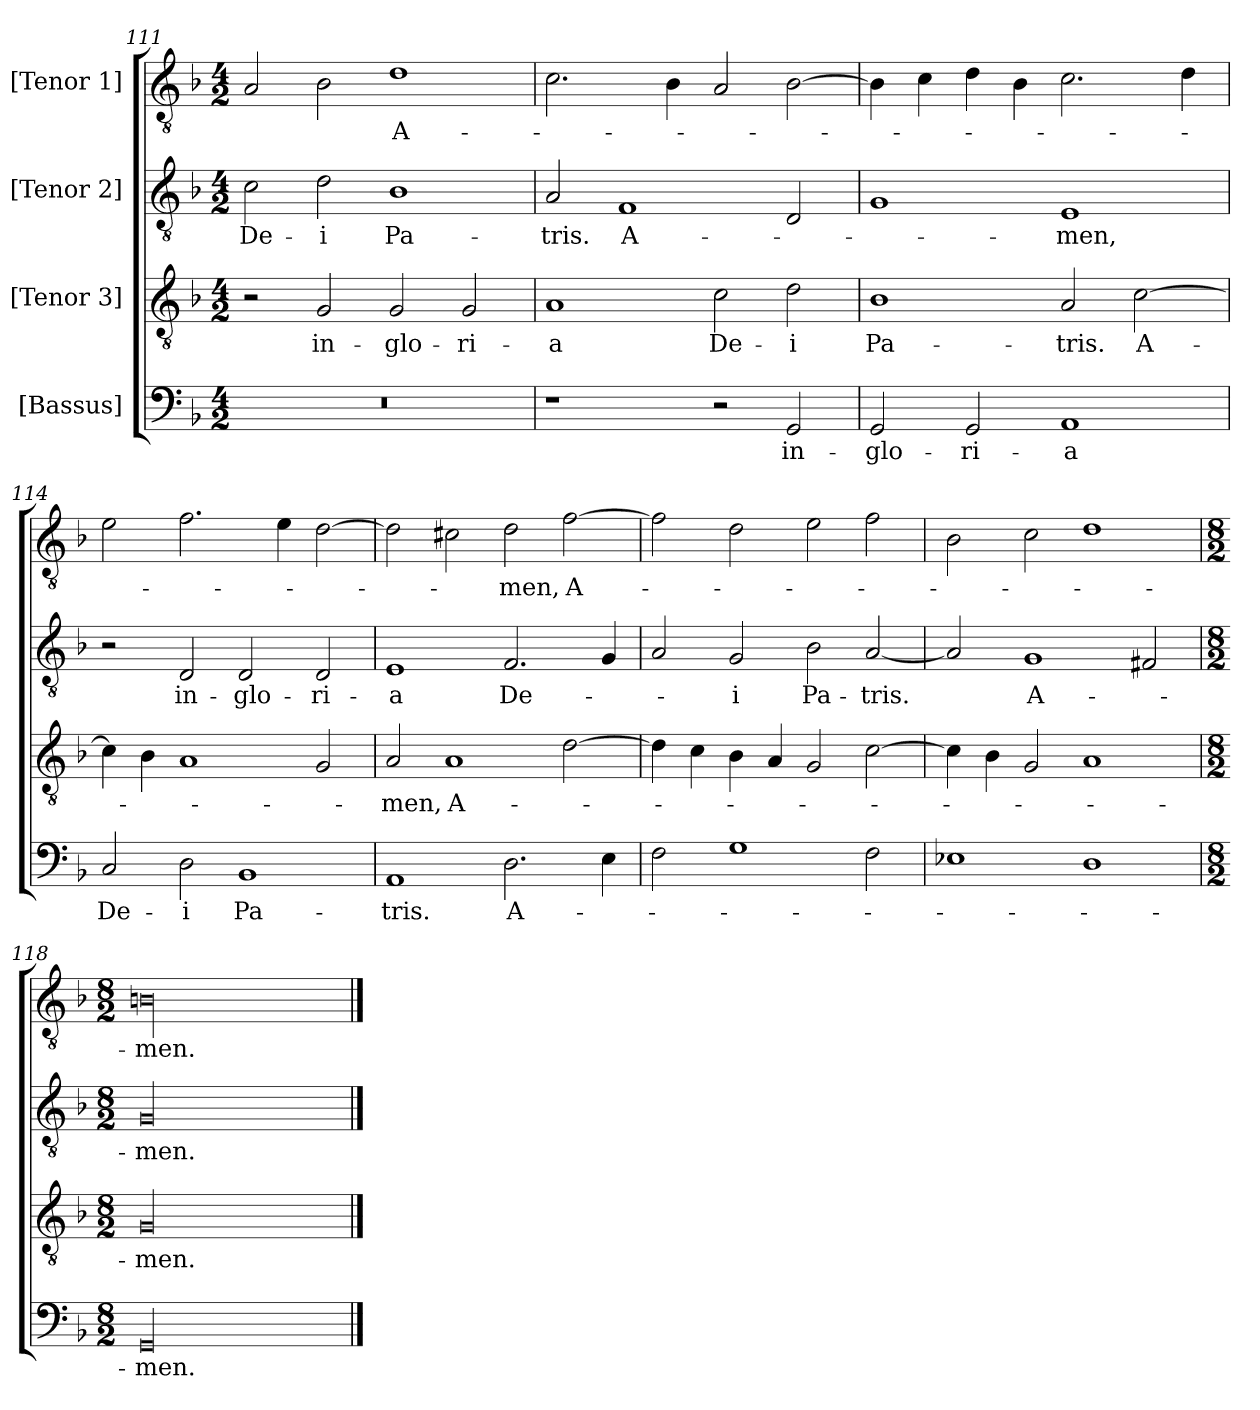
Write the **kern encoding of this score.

**kern	**text	**kern	**text	**kern	**text	**kern	**text
*part4	*part4	*part3	*part3	*part2	*part2	*part1	*part1
*staff4	*staff4	*staff3	*staff3	*staff2	*staff2	*staff1	*staff1
*I"[Bassus]	*	*I"[Tenor 3]	*	*I"[Tenor 2]	*	*I"[Tenor 1]	*
*clefF4	*	*clefGv2	*	*clefGv2	*	*clefGv2	*
*k[b-]	*	*k[b-]	*	*k[b-]	*	*k[b-]	*
*M4/2	*	*M4/2	*	*M4/2	*	*M4/2	*
=111	=111	=111	=111	=111	=111	=111	=111
0r	.	2r	.	2c\	De-	2A/	.
.	.	2G/	in-	2d\	-i	2B-\	.
.	.	2G/	glo-	1B-\	Pa-	1d\	A-
.	.	2G/	-ri-	.	.	.	.
=112	=112	=112	=112	=112	=112	=112	=112
1r	.	1A/	-a	2A/	-tris.	2.c\	.
.	.	.	.	1F/	A-	.	.
.	.	.	.	.	.	4B-\	.
2r	.	2c\	De-	.	.	2A/	.
2GG/	in-	2d\	-i	2D/	.	[2B-\	.
=113	=113	=113	=113	=113	=113	=113	=113
2GG/	glo-	1B-\	Pa-	1G/	.	4B-\]	.
.	.	.	.	.	.	4c\	.
2GG/	-ri-	.	.	.	.	4d\	.
.	.	.	.	.	.	4B-\	.
1AA/	-a	2A/	-tris.	1E/	-men,	2.c\	.
.	.	[2c\	A-	.	.	.	.
.	.	.	.	.	.	4d\	.
=114	=114	=114	=114	=114	=114	=114	=114
2C/	De-	4c\]	.	2r	.	2e\	.
.	.	4B-\	.	.	.	.	.
2D\	-i	1A/	.	2D/	in-	2.f\	.
1BB-/	Pa-	.	.	2D/	glo-	.	.
.	.	.	.	.	.	4e\	.
.	.	2G/	.	2D/	-ri-	[2d\	.
=115	=115	=115	=115	=115	=115	=115	=115
1AA/	-tris.	2A/	-men,	1E/	-a	2d\]	.
.	.	1A/	A-	.	.	2c#X\	.
2.D\	A-	.	.	2.F/	De-	2d\	-men,
.	.	[2d\	.	.	.	[2f\	A-
4E\	.	.	.	4G/	.	.	.
=116	=116	=116	=116	=116	=116	=116	=116
2F\	.	4d\]	.	2A/	.	2f\]	.
.	.	4c\	.	.	.	.	.
1G\	.	4B-\	.	2G/	-i	2d\	.
.	.	4A/	.	.	.	.	.
.	.	2G/	.	2B-\	Pa-	2e\	.
2F\	.	[2c\	.	[2A/	-tris.	2f\	.
=117	=117	=117	=117	=117	=117	=117	=117
1E-X\	.	4c\]	.	2A/]	.	2B-\	.
.	.	4B-\	.	.	.	.	.
.	.	2G/	.	1G/	A-	2c\	.
1D\	.	1A/	.	.	.	1d\	.
.	.	.	.	2F#X/	.	.	.
=118	=118	=118	=118	=118	=118	=118	=118
*M8/2	*	*M8/2	*	*M8/2	*	*M8/2	*
00GG/	-men.	00G/	-men.	00G/	-men.	00Bn\	-men.
==	==	==	==	==	==	==	==
*-	*-	*-	*-	*-	*-	*-	*-
